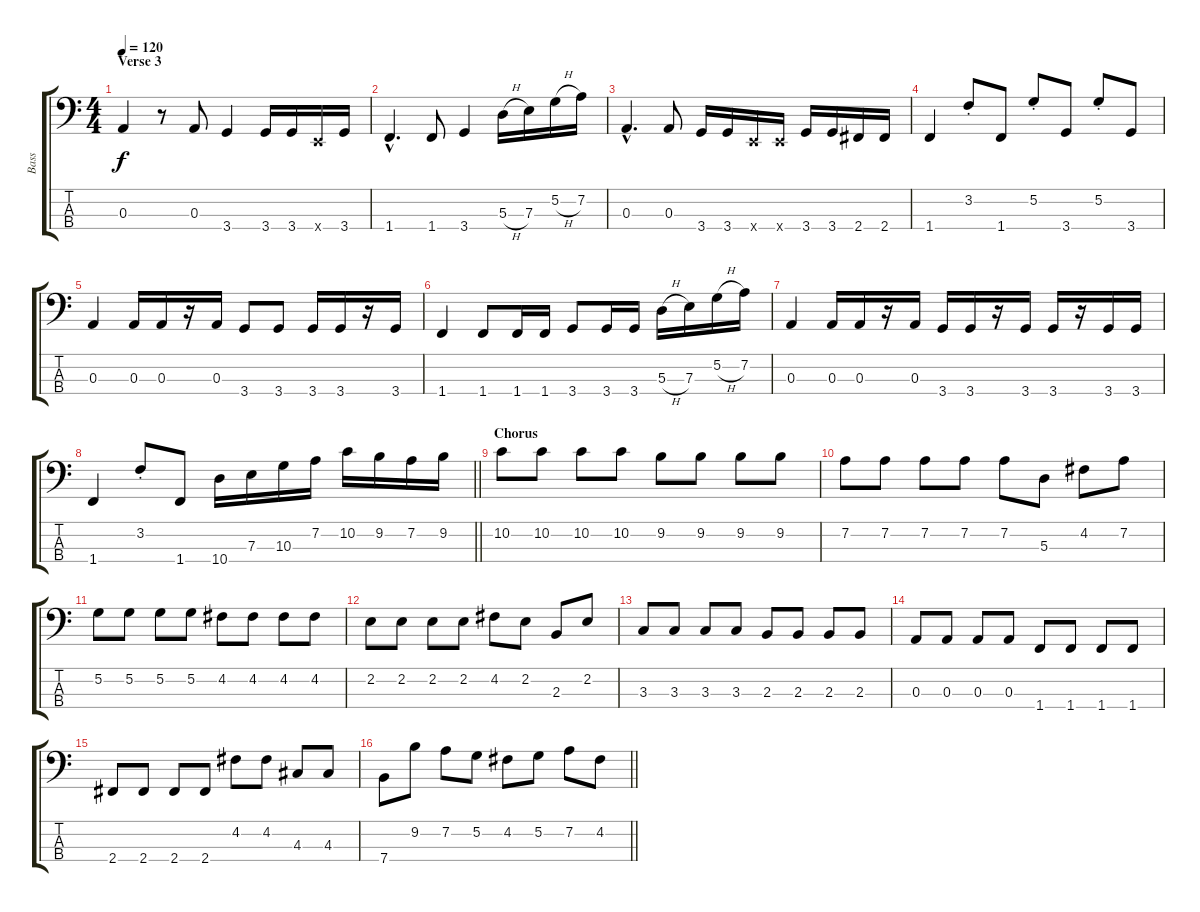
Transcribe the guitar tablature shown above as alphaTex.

\track ("Bass" "Bass") {instrument electricbassfinger}
\staff {score tabs}
\tuning (G2 D2 A1 E1) {hide}
\ts (4 4)
\section ("" "Verse 3")
\tempo 120
\clef f4
\ks c
0.3.4{dy f} r.8 0.3.8 3.4.4 3.4.16 3.4.16 0.4{x}.16 3.4.16 |
1.4{hac}.4{d} 1.4.8 3.4.4 5.3{h}.16 7.3.16 5.2{h}.16 7.2.16 |
0.3{hac}.4{d} 0.3.8 3.4.16 3.4.16 0.4{x}.16 0.4{x}.16 3.4.16 3.4.16 2.4.16 2.4.16 |
1.4.4 3.2{st}.8 1.4.8 5.2{st}.8 3.4.8 5.2{st}.8 3.4.8 |
0.3.4 0.3.16 0.3.16 r.16 0.3.16 3.4.8 3.4.8 3.4.16 3.4.16 r.16 3.4.16 |
1.4.4 1.4.8 1.4.16 1.4.16 3.4.8 3.4.16 3.4.16 5.3{h}.16 7.3.16 5.2{h}.16 7.2.16 |
0.3.4 0.3.16 0.3.16 r.16 0.3.16 3.4.16 3.4.16 r.16 3.4.16 3.4.16 r.16 3.4.16 3.4.16 |
\barLineRight lightlight
1.4.4 3.2{st}.8 1.4.8 10.4.16 7.3.16 10.3.16 7.2.16 10.2.16 9.2.16 7.2.16 9.2.16 |
\section ("" "Chorus")
10.2.8 10.2.8 10.2.8 10.2.8 9.2.8 9.2.8 9.2.8 9.2.8 |
7.2.8 7.2.8 7.2.8 7.2.8 7.2.8 5.3.8 4.2.8 7.2.8 |
5.2.8 5.2.8 5.2.8 5.2.8 4.2.8 4.2.8 4.2.8 4.2.8 |
2.2.8 2.2.8 2.2.8 2.2.8 4.2.8 2.2.8 2.3.8 2.2.8 |
3.3.8 3.3.8 3.3.8 3.3.8 2.3.8 2.3.8 2.3.8 2.3.8 |
0.3.8 0.3.8 0.3.8 0.3.8 1.4.8 1.4.8 1.4.8 1.4.8 |
2.4.8 2.4.8 2.4.8 2.4.8 4.2.8 4.2.8 4.3.8 4.3.8 |
\barLineRight lightlight
7.4.8 9.2.8 7.2.8 5.2.8 4.2.8 5.2.8 7.2.8 4.2.8
